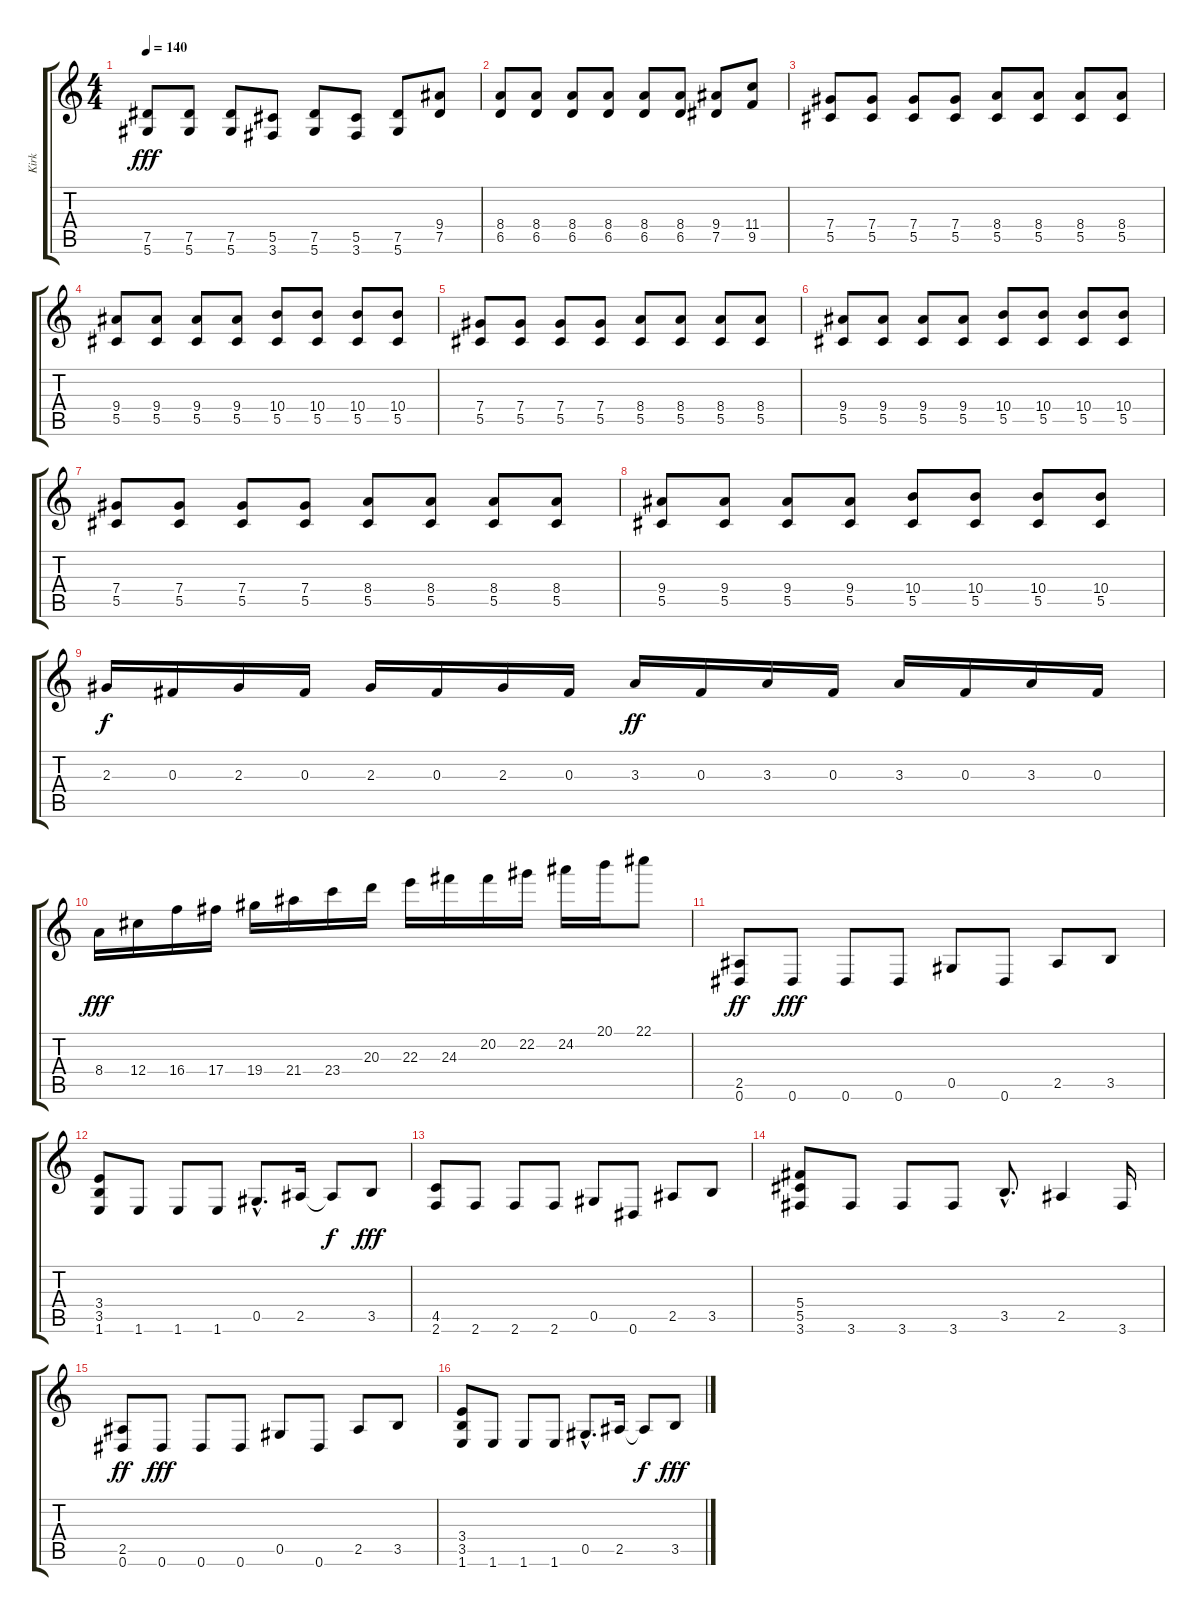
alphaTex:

\track ("Kirk " "Kirk ") {instrument distortionguitar}
\staff {score tabs}
\tuning (Eb4 Bb3 Gb3 Db3 Ab2 Eb2) {hide}
\ts (4 4)
\tempo 140
\clef g2
\ks c
(7.5 5.6).8{dy fff} (7.5 5.6).8 (7.5 5.6).8 (5.5 3.6).8 (7.5 5.6).8 (5.5 3.6).8 (7.5 5.6).8 (9.4 7.5).8 |
(8.4 6.5).8 (8.4 6.5).8 (8.4 6.5).8 (8.4 6.5).8 (8.4 6.5).8 (8.4 6.5).8 (9.4 7.5).8 (11.4 9.5).8 |
(7.4 5.5).8 (7.4 5.5).8 (7.4 5.5).8 (7.4 5.5).8 (8.4 5.5).8 (8.4 5.5).8 (8.4 5.5).8 (8.4 5.5).8 |
(9.4 5.5).8 (9.4 5.5).8 (9.4 5.5).8 (9.4 5.5).8 (10.4 5.5).8 (10.4 5.5).8 (10.4 5.5).8 (10.4 5.5).8 |
(7.4 5.5).8 (7.4 5.5).8 (7.4 5.5).8 (7.4 5.5).8 (8.4 5.5).8 (8.4 5.5).8 (8.4 5.5).8 (8.4 5.5).8 |
(9.4 5.5).8 (9.4 5.5).8 (9.4 5.5).8 (9.4 5.5).8 (10.4 5.5).8 (10.4 5.5).8 (10.4 5.5).8 (10.4 5.5).8 |
(7.4 5.5).8 (7.4 5.5).8 (7.4 5.5).8 (7.4 5.5).8 (8.4 5.5).8 (8.4 5.5).8 (8.4 5.5).8 (8.4 5.5).8 |
(9.4 5.5).8 (9.4 5.5).8 (9.4 5.5).8 (9.4 5.5).8 (10.4 5.5).8 (10.4 5.5).8 (10.4 5.5).8 (10.4 5.5).8 |
2.3.16{dy f} 0.3.16 2.3.16 0.3.16 2.3.16 0.3.16 2.3.16 0.3.16 3.3.16{dy ff} 0.3.16 3.3.16 0.3.16 3.3.16 0.3.16 3.3.16 0.3.16 |
8.4.16{dy fff} 12.4.16 16.4.16 17.4.16 19.4.16 21.4.16 23.4.16 20.3.16 22.3.16 24.3.16 20.2.16 22.2.16 24.2.16 20.1.16 22.1.8 |
(2.5 0.6).8{dy ff} 0.6.8{dy fff} 0.6.8 0.6.8 0.5.8 0.6.8 2.5.8 3.5.8 |
(3.4 3.5 1.6).8 1.6.8 1.6.8 1.6.8 0.5{hac}.8{d} 2.5.16 2.5{t}.8{dy f} 3.5.8{dy fff} |
(4.5 2.6).8 2.6.8 2.6.8 2.6.8 0.5.8 0.6.8 2.5.8 3.5.8 |
(5.4 5.5 3.6).8 3.6.8 3.6.8 3.6.8 3.5{hac}.8{d} 2.5.4 3.6.16 |
(2.5 0.6).8{dy ff} 0.6.8{dy fff} 0.6.8 0.6.8 0.5.8 0.6.8 2.5.8 3.5.8 |
(3.4 3.5 1.6).8 1.6.8 1.6.8 1.6.8 0.5{hac}.8{d} 2.5.16 2.5{t}.8{dy f} 3.5.8{dy fff}
